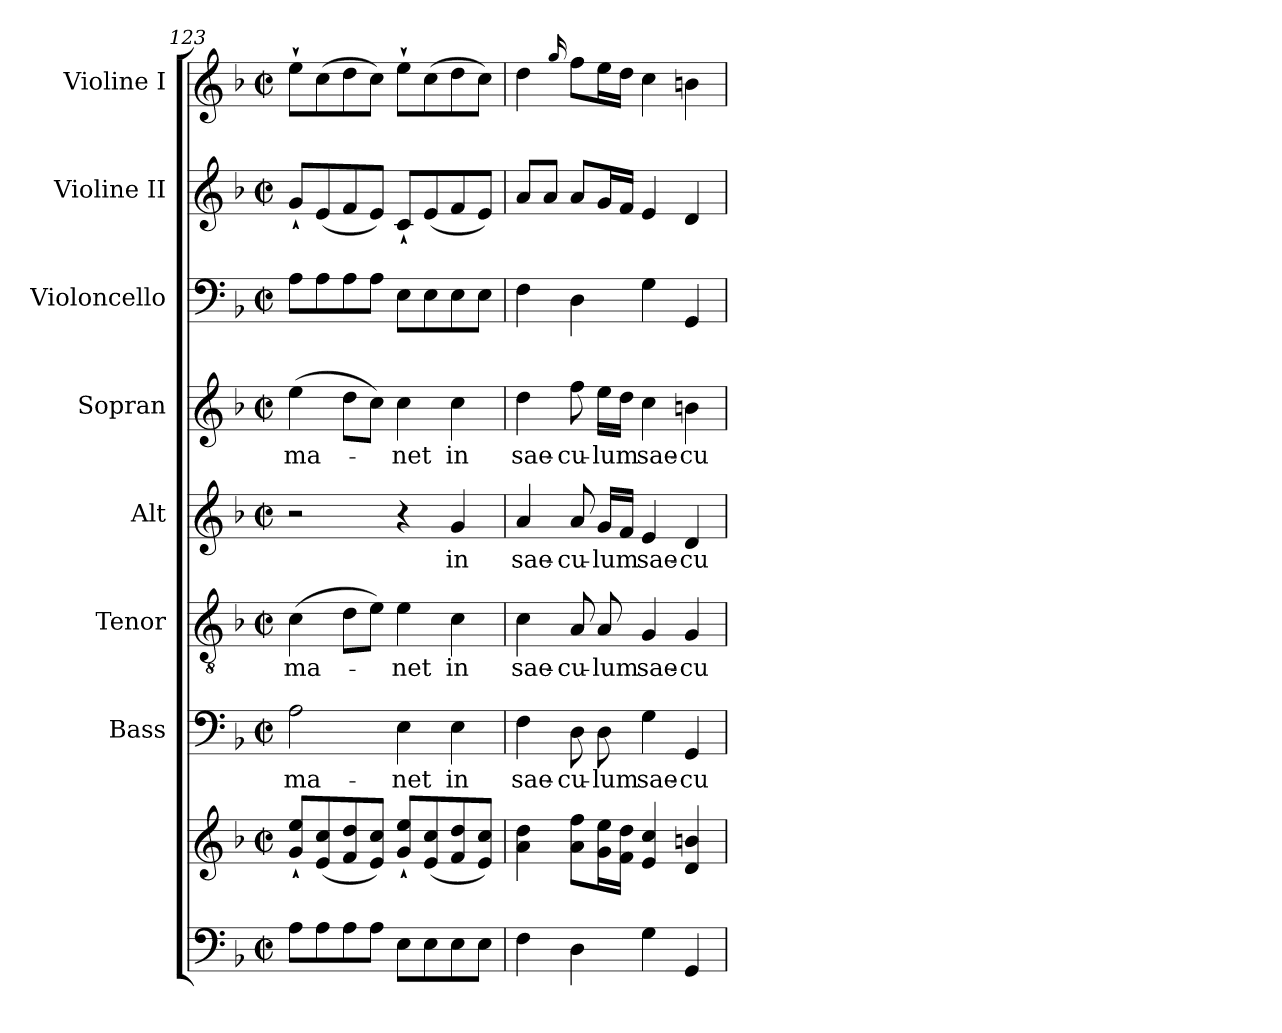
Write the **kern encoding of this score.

**kern	**kern	**kern	**text	**kern	**text	**kern	**text	**kern	**text	**kern	**kern	**kern
*part8	*part8	*part7	*part7	*part6	*part6	*part5	*part5	*part4	*part4	*part3	*part2	*part1
*staff9	*staff8	*staff7	*staff7	*staff6	*staff6	*staff5	*staff5	*staff4	*staff4	*staff3	*staff2	*staff1
*	*	*I"Bass	*	*I"Tenor	*	*I"Alt	*	*I"Sopran	*	*I"Violoncello	*I"Violine II	*I"Violine I
*	*	*I'B.	*	*I'T.	*	*I'A.	*	*I'S.	*	*I'Vc.	*I'Vl. II	*I'Vl. I
*clefF4	*clefG2	*clefF4	*	*clefGv2	*	*clefG2	*	*clefG2	*	*clefF4	*clefG2	*clefG2
*	*	*	*	*	*	*	*	*	*	*ITrd7c12	*	*
*k[b-]	*k[b-]	*k[b-]	*	*k[b-]	*	*k[b-]	*	*k[b-]	*	*k[b-]	*k[b-]	*k[b-]
*F:	*F:	*F:	*	*F:	*	*F:	*	*F:	*	*F:	*F:	*F:
*M2/2	*M2/2	*M2/2	*	*M2/2	*	*M2/2	*	*M2/2	*	*M2/2	*M2/2	*M2/2
*met(c|)	*met(c|)	*met(c|)	*	*met(c|)	*	*met(c|)	*	*met(c|)	*	*met(c|)	*met(c|)	*met(c|)
=123	=123	=123	=123	=123	=123	=123	=123	=123	=123	=123	=123	=123
!	!	!	!LO:LY:b	!	!LO:LY:b	!	!	!	!LO:LY:b	!	!	!
8A\L	8g/`< 8ee/`<L	2A\	ma-	(>4c\	ma-	2r	.	(>4ee\	ma-	8AA\L	8g`</L	8ee`>\L
8A\	(<8e/ 8cc/	.	.	.	.	.	.	.	.	8AA\	(<8e/	(>8cc\
8A\	8f/ 8dd/	.	.	8d\L	.	.	.	8dd\L	.	8AA\	8f/	8dd\
8A\J	8e/ 8cc/J)	.	.	8e\J)	.	.	.	8cc\J)	.	8AA\J	8e/J)	8cc\J)
!	!	!	!LO:LY:b	!	!LO:LY:b	!	!	!	!LO:LY:b	!	!	!
8E\L	8g/`< 8ee/`<L	4E\	-net	4e\	-net	4r	.	4cc\	-net	8EE\L	8c`</L	8ee`>\L
8E\	(<8e/ 8cc/	.	.	.	.	.	.	.	.	8EE\	(<8e/	(>8cc\
!	!	!	!LO:LY:b	!	!LO:LY:b	!	!LO:LY:b	!	!LO:LY:b	!	!	!
8E\	8f/ 8dd/	4E\	in	4c\	in	4g/	in	4cc\	in	8EE\	8f/	8dd\
8E\J	8e/ 8cc/J)	.	.	.	.	.	.	.	.	8EE\J	8e/J)	8cc\J)
!!LO:PB:g=z
=124	=124	=124	=124	=124	=124	=124	=124	=124	=124	=124	=124	=124
!	!	!	!LO:LY:b	!	!LO:LY:b	!	!LO:LY:b	!	!LO:LY:b	!	!	!
4F\	4a\ 4dd\	4F\	sae-	4c\	sae-	4a/	sae-	4dd\	sae-	4FF\	8a/L	4dd\
.	.	.	.	.	.	.	.	.	.	.	8a/J	.
.	.	.	.	.	.	.	.	.	.	.	.	16qqgg/
!	!	!	!LO:LY:b	!	!LO:LY:b	!	!LO:LY:b	!	!LO:LY:b	!	!	!
4D\	8a\ 8ff\L	8D\	-cu-	8A/	-cu-	8a/	-cu-	8ff\	-cu-	4DD\	8a/L	8ff\L
!	!	!	!LO:LY:b	!	!LO:LY:b	!	!LO:LY:b	!	!LO:LY:b	!	!	!
.	16g\ 16ee\L	8D\	-lum	8A/	-lum	16g/LL	-lum	16ee\LL	-lum	.	16g/L	16ee\L
.	16f\ 16dd\JJ	.	.	.	.	16f/JJ	.	16dd\JJ	.	.	16f/JJ	16dd\JJ
!	!	!	!LO:LY:b	!	!LO:LY:b	!	!LO:LY:b	!	!LO:LY:b	!	!	!
4G\	4e/ 4cc/	4G\	sae-	4G/	sae-	4e/	sae-	4cc\	sae-	4GG\	4e/	4cc\
!	!	!	!LO:LY:b	!	!LO:LY:b	!	!LO:LY:b	!	!LO:LY:b	!	!	!
4GG/	4d/ 4bn/	4GG/	-cu-	4G/	-cu-	4d/	-cu-	4bn\	-cu-	4GGG/	4d/	4bn\
=	=	=	=	=	=	=	=	=	=	=	=	=
*-	*-	*-	*-	*-	*-	*-	*-	*-	*-	*-	*-	*-
